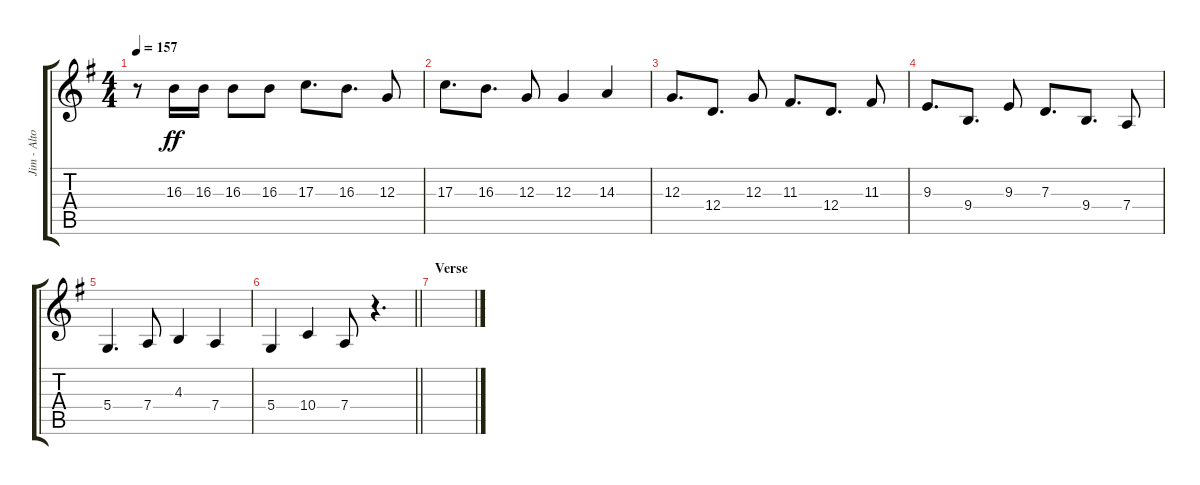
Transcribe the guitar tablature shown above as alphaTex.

\track ("Jim - Alto Sax" "Jim - Alto") {instrument altosax}
\staff {score tabs}
\tuning (E4 B3 G3 D3 A2 E2) {hide}
\ts (4 4)
\tempo 157
\clef g2
\ks g
r.8{dy ff} 16.3.16 16.3.16 16.3.8 16.3.8 17.3.8{d} 16.3.8{d} 12.3.8 |
17.3.8{d} 16.3.8{d} 12.3.8 12.3.4 14.3.4 |
12.3.8{d} 12.4.8{d} 12.3.8 11.3.8{d} 12.4.8{d} 11.3.8 |
9.3.8{d} 9.4.8{d} 9.3.8 7.3.8{d} 9.4.8{d} 7.4.8 |
5.4.4{d} 7.4.8 4.3.4 7.4.4 |
\barLineRight lightlight
5.4.4 10.4.4 7.4.8 r.4{d} |
\section ("" "Verse")
